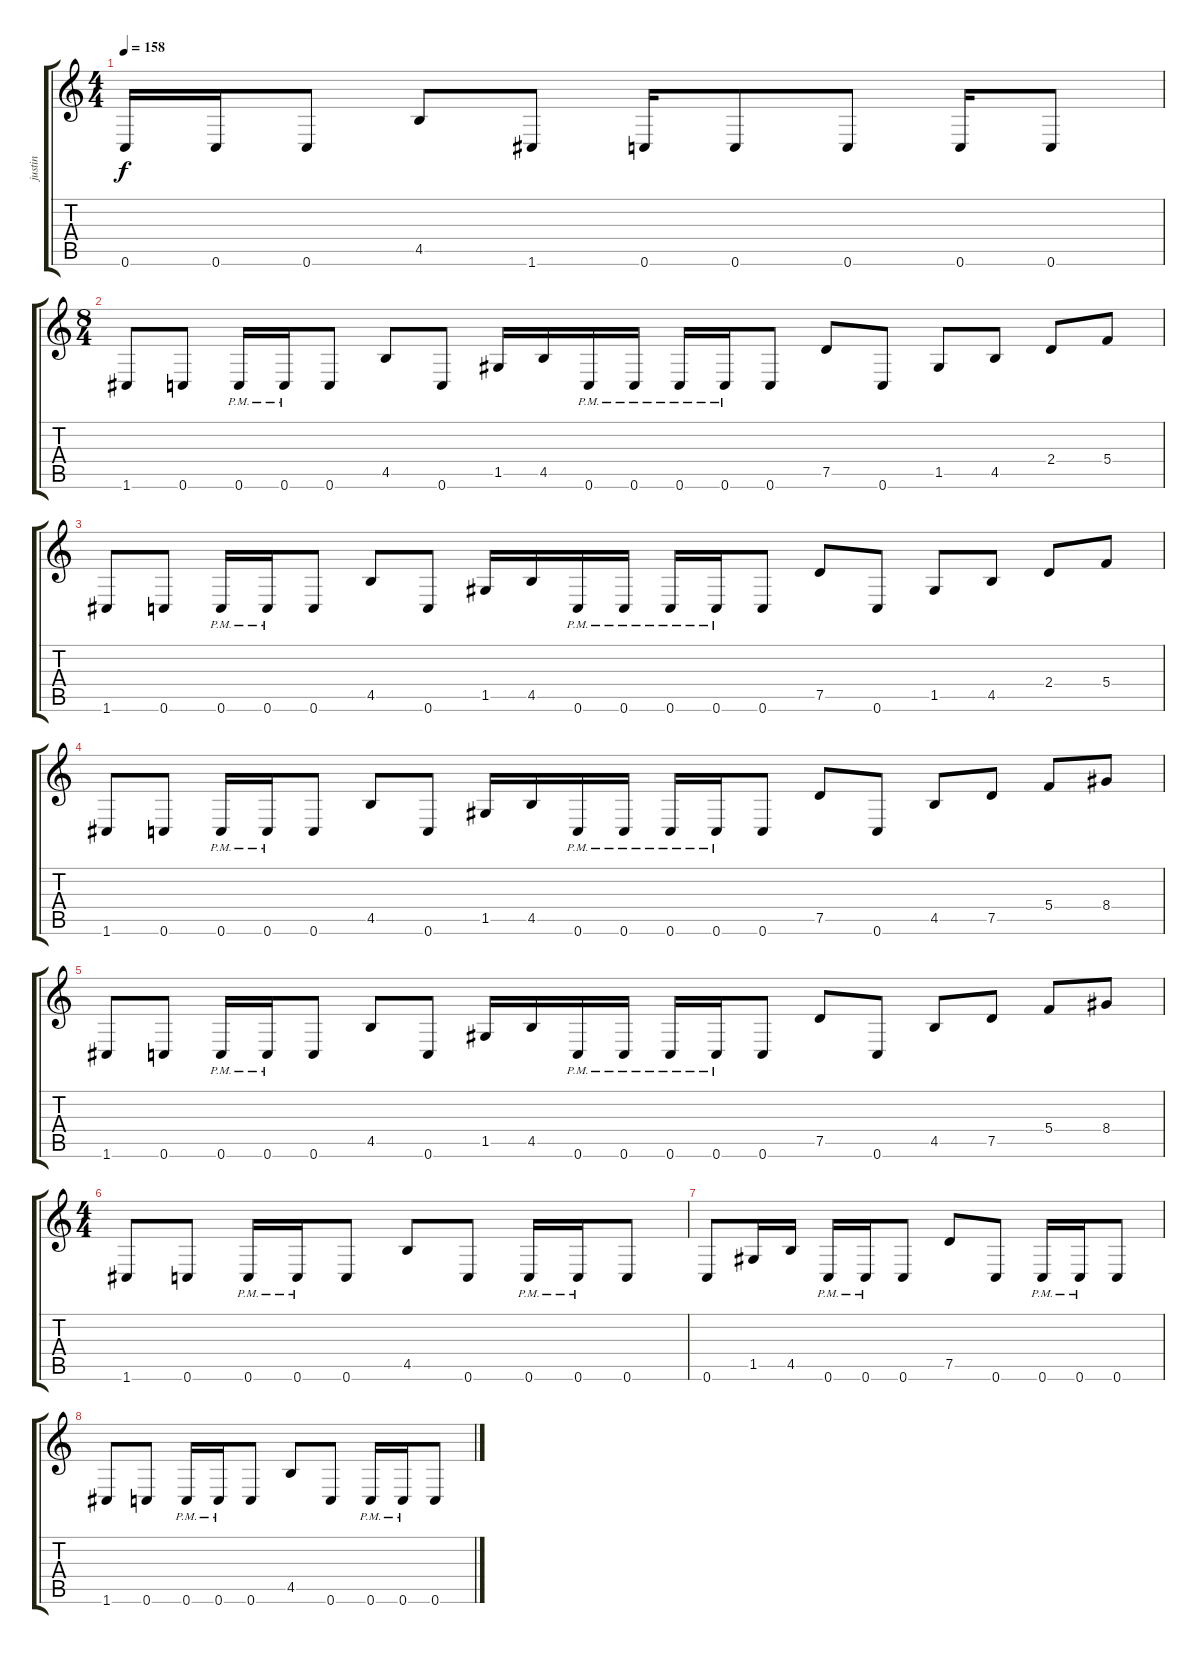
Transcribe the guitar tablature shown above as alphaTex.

\track ("justin" "justin") {instrument distortionguitar}
\staff {score tabs}
\tuning (D4 A3 F3 C3 G2 C2) {hide}
\ts (4 4)
\tempo 158
\clef g2
\ks c
0.6{t}.16{dy f} 0.6.16 0.6.8 4.5.8 1.6.8 0.6.16 0.6.8 0.6.8 0.6.16 0.6.8 |
\ts (8 4)
1.6.8 0.6.8 0.6{pm}.16 0.6{pm}.16 0.6.8 4.5.8 0.6.8 1.5.16 4.5.16 0.6{pm}.16 0.6{pm}.16 0.6{pm}.16 0.6{pm}.16 0.6.8 7.5.8 0.6.8 1.5.8 4.5.8 2.4.8 5.4.8 |
1.6.8 0.6.8 0.6{pm}.16 0.6{pm}.16 0.6.8 4.5.8 0.6.8 1.5.16 4.5.16 0.6{pm}.16 0.6{pm}.16 0.6{pm}.16 0.6{pm}.16 0.6.8 7.5.8 0.6.8 1.5.8 4.5.8 2.4.8 5.4.8 |
1.6.8 0.6.8 0.6{pm}.16 0.6{pm}.16 0.6.8 4.5.8 0.6.8 1.5.16 4.5.16 0.6{pm}.16 0.6{pm}.16 0.6{pm}.16 0.6{pm}.16 0.6.8 7.5.8 0.6.8 4.5.8 7.5.8 5.4.8 8.4.8 |
1.6.8 0.6.8 0.6{pm}.16 0.6{pm}.16 0.6.8 4.5.8 0.6.8 1.5.16 4.5.16 0.6{pm}.16 0.6{pm}.16 0.6{pm}.16 0.6{pm}.16 0.6.8 7.5.8 0.6.8 4.5.8 7.5.8 5.4.8 8.4.8 |
\ts (4 4)
1.6.8 0.6.8 0.6{pm}.16 0.6{pm}.16 0.6.8 4.5.8 0.6.8 0.6{pm}.16 0.6{pm}.16 0.6.8 |
0.6.8 1.5.16 4.5.16 0.6{pm}.16 0.6{pm}.16 0.6.8 7.5.8 0.6.8 0.6{pm}.16 0.6{pm}.16 0.6.8 |
1.6.8 0.6.8 0.6{pm}.16 0.6{pm}.16 0.6.8 4.5.8 0.6.8 0.6{pm}.16 0.6{pm}.16 0.6.8
